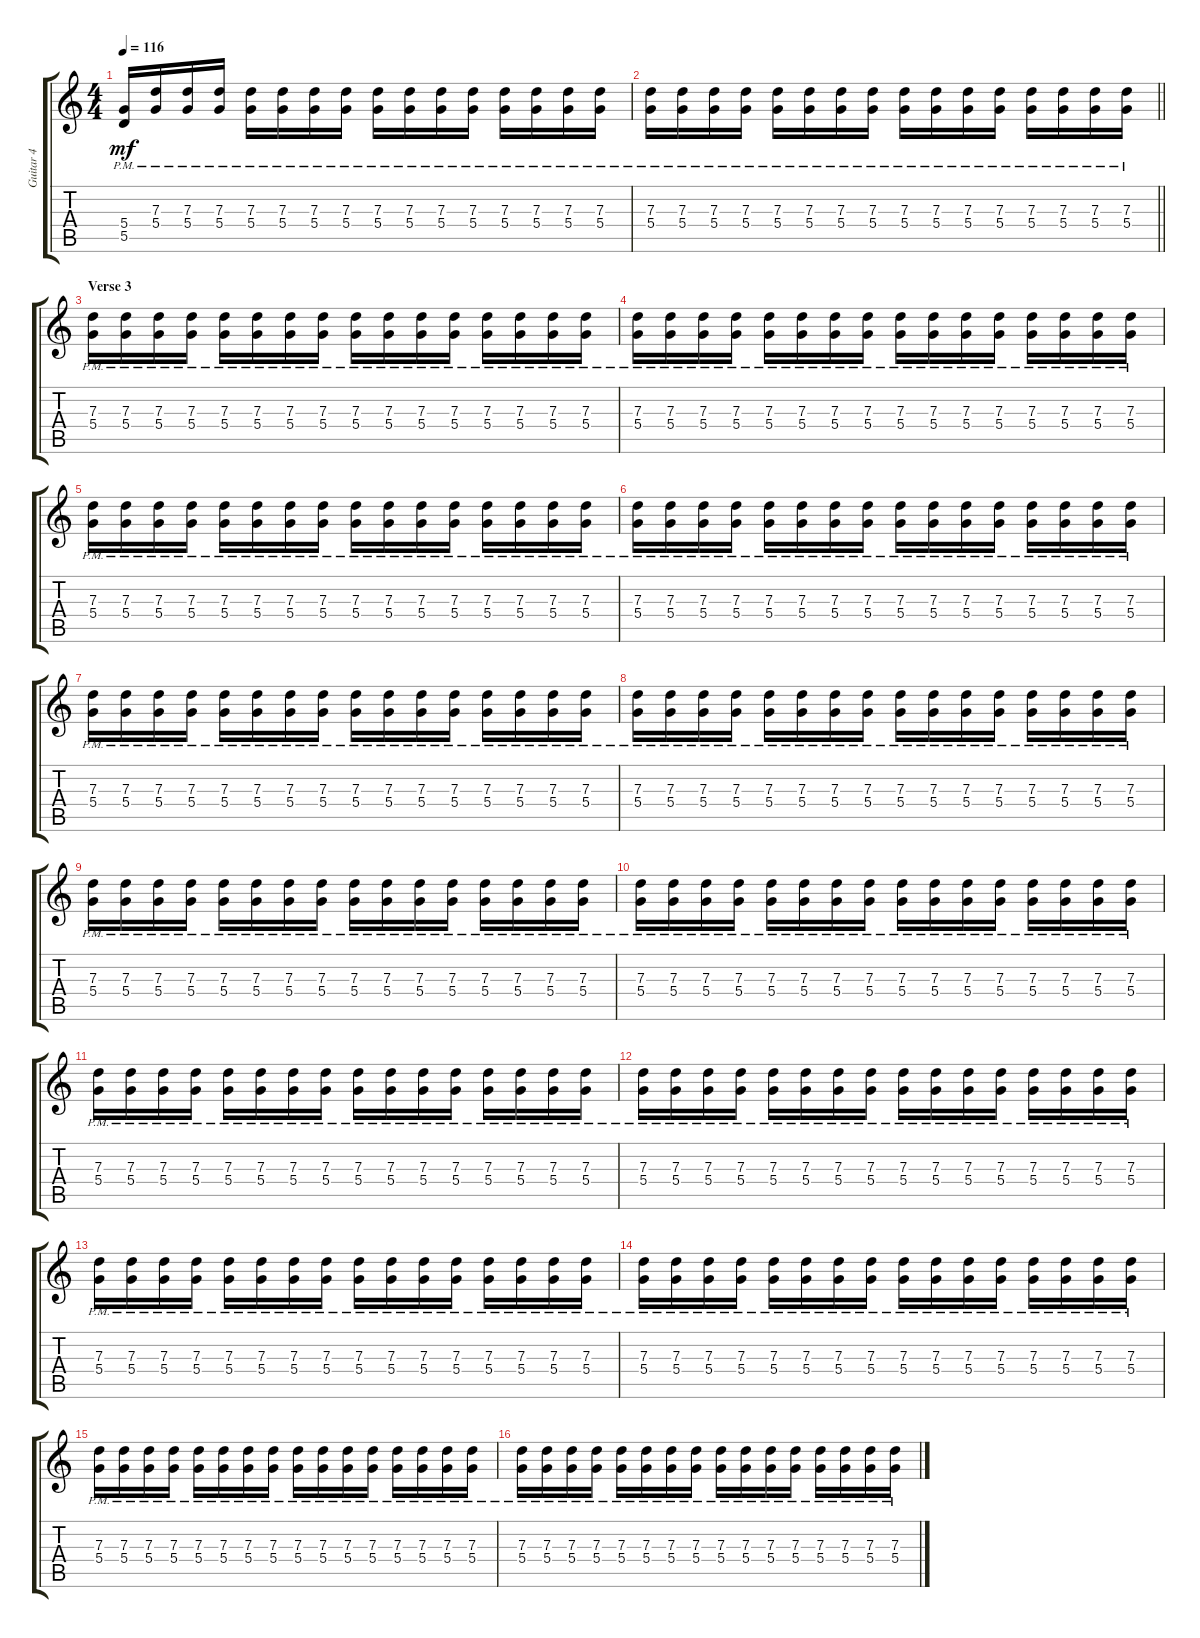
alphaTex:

\track ("Guitar 4" "Guitar 4") {instrument distortionguitar}
\staff {score tabs}
\tuning (E4 B3 G3 D3 A2 E2) {hide}
\ts (4 4)
\tempo 116
\clef g2
\ks c
(5.4{pm} 5.5).16{dy mf instrument distortionguitar} (7.3{pm} 5.4{pm}).16 (7.3{pm} 5.4{pm}).16 (7.3{pm} 5.4{pm}).16 (7.3{pm} 5.4{pm}).16 (7.3{pm} 5.4{pm}).16 (7.3{pm} 5.4{pm}).16 (7.3{pm} 5.4{pm}).16 (7.3{pm} 5.4{pm}).16 (7.3{pm} 5.4{pm}).16 (7.3{pm} 5.4{pm}).16 (7.3{pm} 5.4{pm}).16 (7.3{pm} 5.4{pm}).16 (7.3{pm} 5.4{pm}).16 (7.3{pm} 5.4{pm}).16 (7.3{pm} 5.4{pm}).16 |
\barLineRight lightlight
(7.3{pm} 5.4{pm}).16 (7.3{pm} 5.4{pm}).16 (7.3{pm} 5.4{pm}).16 (7.3{pm} 5.4{pm}).16 (7.3{pm} 5.4{pm}).16 (7.3{pm} 5.4{pm}).16 (7.3{pm} 5.4{pm}).16 (7.3{pm} 5.4{pm}).16 (7.3{pm} 5.4{pm}).16 (7.3{pm} 5.4{pm}).16 (7.3{pm} 5.4{pm}).16 (7.3{pm} 5.4{pm}).16 (7.3{pm} 5.4{pm}).16 (7.3{pm} 5.4{pm}).16 (7.3{pm} 5.4{pm}).16 (7.3{pm} 5.4{pm}).16 |
\section ("" "Verse 3")
(7.3{pm} 5.4{pm}).16 (7.3{pm} 5.4{pm}).16 (7.3{pm} 5.4{pm}).16 (7.3{pm} 5.4{pm}).16 (7.3{pm} 5.4{pm}).16 (7.3{pm} 5.4{pm}).16 (7.3{pm} 5.4{pm}).16 (7.3{pm} 5.4{pm}).16 (7.3{pm} 5.4{pm}).16 (7.3{pm} 5.4{pm}).16 (7.3{pm} 5.4{pm}).16 (7.3{pm} 5.4{pm}).16 (7.3{pm} 5.4{pm}).16 (7.3{pm} 5.4{pm}).16 (7.3{pm} 5.4{pm}).16 (7.3{pm} 5.4{pm}).16 |
(7.3{pm} 5.4{pm}).16 (7.3{pm} 5.4{pm}).16 (7.3{pm} 5.4{pm}).16 (7.3{pm} 5.4{pm}).16 (7.3{pm} 5.4{pm}).16 (7.3{pm} 5.4{pm}).16 (7.3{pm} 5.4{pm}).16 (7.3{pm} 5.4{pm}).16 (7.3{pm} 5.4{pm}).16 (7.3{pm} 5.4{pm}).16 (7.3{pm} 5.4{pm}).16 (7.3{pm} 5.4{pm}).16 (7.3{pm} 5.4{pm}).16 (7.3{pm} 5.4{pm}).16 (7.3{pm} 5.4{pm}).16 (7.3{pm} 5.4{pm}).16 |
(7.3{pm} 5.4{pm}).16 (7.3{pm} 5.4{pm}).16 (7.3{pm} 5.4{pm}).16 (7.3{pm} 5.4{pm}).16 (7.3{pm} 5.4{pm}).16 (7.3{pm} 5.4{pm}).16 (7.3{pm} 5.4{pm}).16 (7.3{pm} 5.4{pm}).16 (7.3{pm} 5.4{pm}).16 (7.3{pm} 5.4{pm}).16 (7.3{pm} 5.4{pm}).16 (7.3{pm} 5.4{pm}).16 (7.3{pm} 5.4{pm}).16 (7.3{pm} 5.4{pm}).16 (7.3{pm} 5.4{pm}).16 (7.3{pm} 5.4{pm}).16 |
(7.3{pm} 5.4{pm}).16 (7.3{pm} 5.4{pm}).16 (7.3{pm} 5.4{pm}).16 (7.3{pm} 5.4{pm}).16 (7.3{pm} 5.4{pm}).16 (7.3{pm} 5.4{pm}).16 (7.3{pm} 5.4{pm}).16 (7.3{pm} 5.4{pm}).16 (7.3{pm} 5.4{pm}).16 (7.3{pm} 5.4{pm}).16 (7.3{pm} 5.4{pm}).16 (7.3{pm} 5.4{pm}).16 (7.3{pm} 5.4{pm}).16 (7.3{pm} 5.4{pm}).16 (7.3{pm} 5.4{pm}).16 (7.3{pm} 5.4{pm}).16 |
(7.3{pm} 5.4{pm}).16 (7.3{pm} 5.4{pm}).16 (7.3{pm} 5.4{pm}).16 (7.3{pm} 5.4{pm}).16 (7.3{pm} 5.4{pm}).16 (7.3{pm} 5.4{pm}).16 (7.3{pm} 5.4{pm}).16 (7.3{pm} 5.4{pm}).16 (7.3{pm} 5.4{pm}).16 (7.3{pm} 5.4{pm}).16 (7.3{pm} 5.4{pm}).16 (7.3{pm} 5.4{pm}).16 (7.3{pm} 5.4{pm}).16 (7.3{pm} 5.4{pm}).16 (7.3{pm} 5.4{pm}).16 (7.3{pm} 5.4{pm}).16 |
(7.3{pm} 5.4{pm}).16 (7.3{pm} 5.4{pm}).16 (7.3{pm} 5.4{pm}).16 (7.3{pm} 5.4{pm}).16 (7.3{pm} 5.4{pm}).16 (7.3{pm} 5.4{pm}).16 (7.3{pm} 5.4{pm}).16 (7.3{pm} 5.4{pm}).16 (7.3{pm} 5.4{pm}).16 (7.3{pm} 5.4{pm}).16 (7.3{pm} 5.4{pm}).16 (7.3{pm} 5.4{pm}).16 (7.3{pm} 5.4{pm}).16 (7.3{pm} 5.4{pm}).16 (7.3{pm} 5.4{pm}).16 (7.3{pm} 5.4{pm}).16 |
(7.3{pm} 5.4{pm}).16 (7.3{pm} 5.4{pm}).16 (7.3{pm} 5.4{pm}).16 (7.3{pm} 5.4{pm}).16 (7.3{pm} 5.4{pm}).16 (7.3{pm} 5.4{pm}).16 (7.3{pm} 5.4{pm}).16 (7.3{pm} 5.4{pm}).16 (7.3{pm} 5.4{pm}).16 (7.3{pm} 5.4{pm}).16 (7.3{pm} 5.4{pm}).16 (7.3{pm} 5.4{pm}).16 (7.3{pm} 5.4{pm}).16 (7.3{pm} 5.4{pm}).16 (7.3{pm} 5.4{pm}).16 (7.3{pm} 5.4{pm}).16 |
(7.3{pm} 5.4{pm}).16 (7.3{pm} 5.4{pm}).16 (7.3{pm} 5.4{pm}).16 (7.3{pm} 5.4{pm}).16 (7.3{pm} 5.4{pm}).16 (7.3{pm} 5.4{pm}).16 (7.3{pm} 5.4{pm}).16 (7.3{pm} 5.4{pm}).16 (7.3{pm} 5.4{pm}).16 (7.3{pm} 5.4{pm}).16 (7.3{pm} 5.4{pm}).16 (7.3{pm} 5.4{pm}).16 (7.3{pm} 5.4{pm}).16 (7.3{pm} 5.4{pm}).16 (7.3{pm} 5.4{pm}).16 (7.3{pm} 5.4{pm}).16 |
(7.3{pm} 5.4{pm}).16 (7.3{pm} 5.4{pm}).16 (7.3{pm} 5.4{pm}).16 (7.3{pm} 5.4{pm}).16 (7.3{pm} 5.4{pm}).16 (7.3{pm} 5.4{pm}).16 (7.3{pm} 5.4{pm}).16 (7.3{pm} 5.4{pm}).16 (7.3{pm} 5.4{pm}).16 (7.3{pm} 5.4{pm}).16 (7.3{pm} 5.4{pm}).16 (7.3{pm} 5.4{pm}).16 (7.3{pm} 5.4{pm}).16 (7.3{pm} 5.4{pm}).16 (7.3{pm} 5.4{pm}).16 (7.3{pm} 5.4{pm}).16 |
(7.3{pm} 5.4{pm}).16 (7.3{pm} 5.4{pm}).16 (7.3{pm} 5.4{pm}).16 (7.3{pm} 5.4{pm}).16 (7.3{pm} 5.4{pm}).16 (7.3{pm} 5.4{pm}).16 (7.3{pm} 5.4{pm}).16 (7.3{pm} 5.4{pm}).16 (7.3{pm} 5.4{pm}).16 (7.3{pm} 5.4{pm}).16 (7.3{pm} 5.4{pm}).16 (7.3{pm} 5.4{pm}).16 (7.3{pm} 5.4{pm}).16 (7.3{pm} 5.4{pm}).16 (7.3{pm} 5.4{pm}).16 (7.3{pm} 5.4{pm}).16 |
(7.3{pm} 5.4{pm}).16 (7.3{pm} 5.4{pm}).16 (7.3{pm} 5.4{pm}).16 (7.3{pm} 5.4{pm}).16 (7.3{pm} 5.4{pm}).16 (7.3{pm} 5.4{pm}).16 (7.3{pm} 5.4{pm}).16 (7.3{pm} 5.4{pm}).16 (7.3{pm} 5.4{pm}).16 (7.3{pm} 5.4{pm}).16 (7.3{pm} 5.4{pm}).16 (7.3{pm} 5.4{pm}).16 (7.3{pm} 5.4{pm}).16 (7.3{pm} 5.4{pm}).16 (7.3{pm} 5.4{pm}).16 (7.3{pm} 5.4{pm}).16 |
(7.3{pm} 5.4{pm}).16 (7.3{pm} 5.4{pm}).16 (7.3{pm} 5.4{pm}).16 (7.3{pm} 5.4{pm}).16 (7.3{pm} 5.4{pm}).16 (7.3{pm} 5.4{pm}).16 (7.3{pm} 5.4{pm}).16 (7.3{pm} 5.4{pm}).16 (7.3{pm} 5.4{pm}).16 (7.3{pm} 5.4{pm}).16 (7.3{pm} 5.4{pm}).16 (7.3{pm} 5.4{pm}).16 (7.3{pm} 5.4{pm}).16 (7.3{pm} 5.4{pm}).16 (7.3{pm} 5.4{pm}).16 (7.3{pm} 5.4{pm}).16 |
(7.3{pm} 5.4{pm}).16 (7.3{pm} 5.4{pm}).16 (7.3{pm} 5.4{pm}).16 (7.3{pm} 5.4{pm}).16 (7.3{pm} 5.4{pm}).16 (7.3{pm} 5.4{pm}).16 (7.3{pm} 5.4{pm}).16 (7.3{pm} 5.4{pm}).16 (7.3{pm} 5.4{pm}).16 (7.3{pm} 5.4{pm}).16 (7.3{pm} 5.4{pm}).16 (7.3{pm} 5.4{pm}).16 (7.3{pm} 5.4{pm}).16 (7.3{pm} 5.4{pm}).16 (7.3{pm} 5.4{pm}).16 (7.3{pm} 5.4{pm}).16 |
(7.3{pm} 5.4{pm}).16 (7.3{pm} 5.4{pm}).16 (7.3{pm} 5.4{pm}).16 (7.3{pm} 5.4{pm}).16 (7.3{pm} 5.4{pm}).16 (7.3{pm} 5.4{pm}).16 (7.3{pm} 5.4{pm}).16 (7.3{pm} 5.4{pm}).16 (7.3{pm} 5.4{pm}).16 (7.3{pm} 5.4{pm}).16 (7.3{pm} 5.4{pm}).16 (7.3{pm} 5.4{pm}).16 (7.3{pm} 5.4{pm}).16 (7.3{pm} 5.4{pm}).16 (7.3{pm} 5.4{pm}).16 (7.3{pm} 5.4{pm}).16
